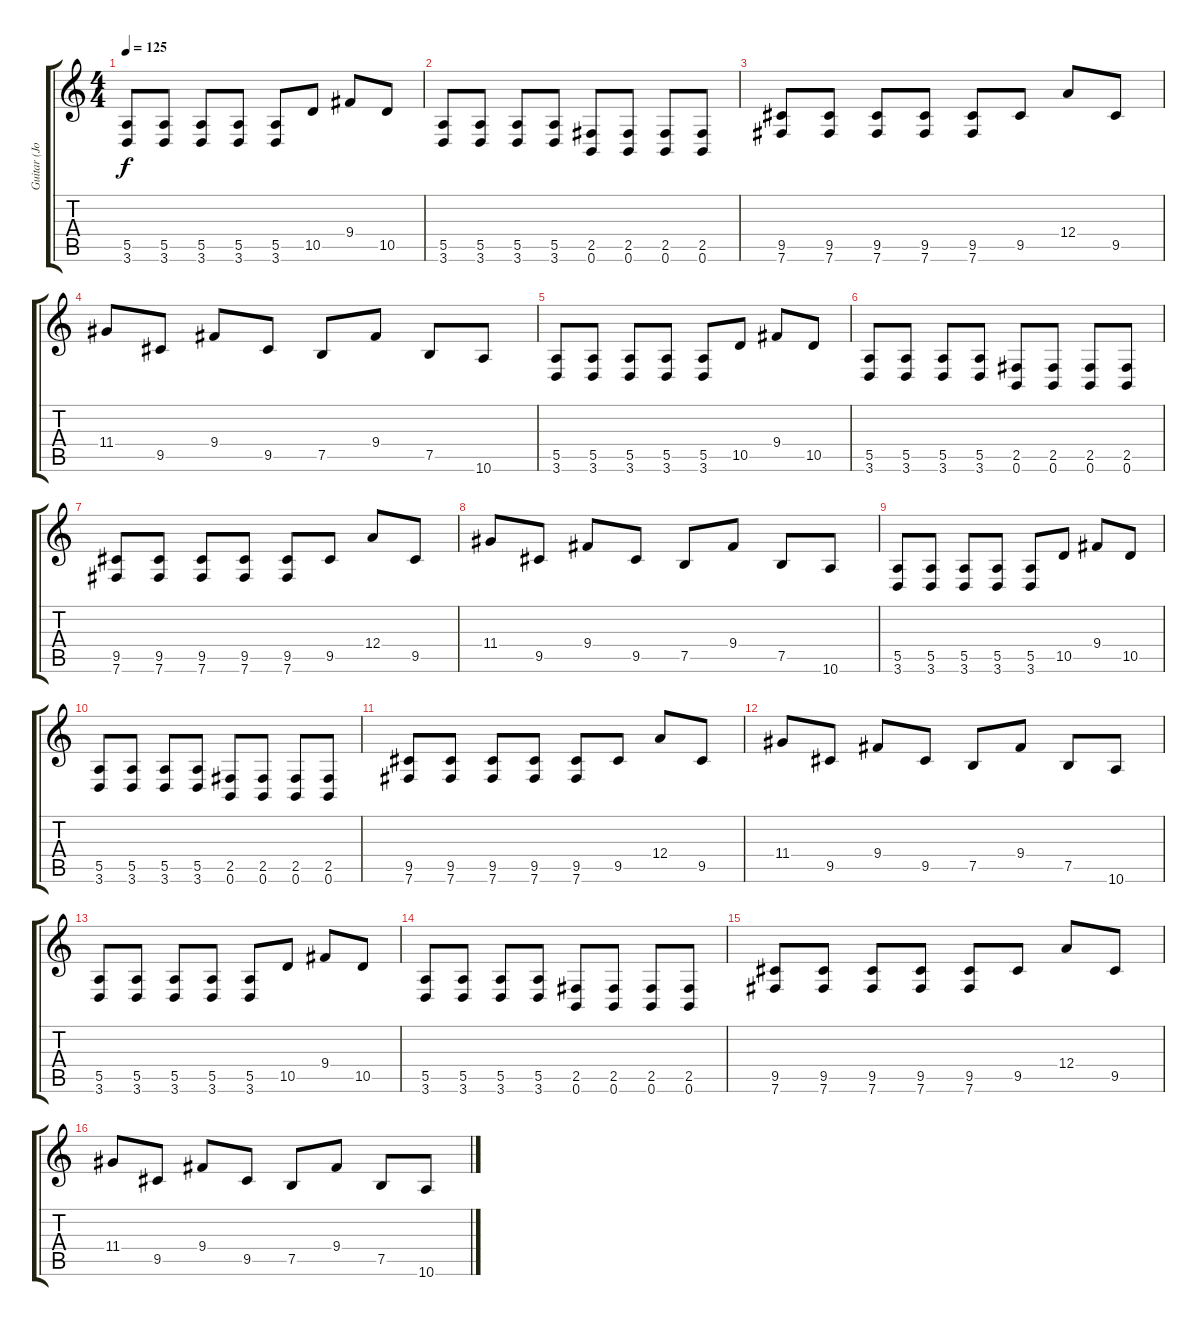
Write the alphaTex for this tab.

\track ("Guitar (Johan Goderberg)" "Guitar (Jo") {instrument distortionguitar}
\staff {score tabs}
\tuning (B3 Gb3 D3 A2 E2 B1) {hide}
\ts (4 4)
\tempo 125
\clef g2
\ks c
(5.5 3.6).8{dy f volume 13} (5.5 3.6).8 (5.5 3.6).8 (5.5 3.6).8 (5.5 3.6).8 10.5.8 9.4.8 10.5.8 |
(5.5 3.6).8 (5.5 3.6).8 (5.5 3.6).8 (5.5 3.6).8 (2.5 0.6).8 (2.5 0.6).8 (2.5 0.6).8 (2.5 0.6).8 |
(9.5 7.6).8 (9.5 7.6).8 (9.5 7.6).8 (9.5 7.6).8 (9.5 7.6).8 9.5.8 12.4.8 9.5.8 |
11.4.8 9.5.8 9.4.8 9.5.8 7.5.8 9.4.8 7.5.8 10.6.8 |
(5.5 3.6).8 (5.5 3.6).8 (5.5 3.6).8 (5.5 3.6).8 (5.5 3.6).8 10.5.8 9.4.8 10.5.8 |
(5.5 3.6).8 (5.5 3.6).8 (5.5 3.6).8 (5.5 3.6).8 (2.5 0.6).8 (2.5 0.6).8 (2.5 0.6).8 (2.5 0.6).8 |
(9.5 7.6).8 (9.5 7.6).8 (9.5 7.6).8 (9.5 7.6).8 (9.5 7.6).8 9.5.8 12.4.8 9.5.8 |
11.4.8 9.5.8 9.4.8 9.5.8 7.5.8 9.4.8 7.5.8 10.6.8 |
(5.5 3.6).8 (5.5 3.6).8 (5.5 3.6).8 (5.5 3.6).8 (5.5 3.6).8 10.5.8 9.4.8 10.5.8 |
(5.5 3.6).8 (5.5 3.6).8 (5.5 3.6).8 (5.5 3.6).8 (2.5 0.6).8 (2.5 0.6).8 (2.5 0.6).8 (2.5 0.6).8 |
(9.5 7.6).8 (9.5 7.6).8 (9.5 7.6).8 (9.5 7.6).8 (9.5 7.6).8 9.5.8 12.4.8 9.5.8 |
11.4.8 9.5.8 9.4.8 9.5.8 7.5.8 9.4.8 7.5.8 10.6.8 |
(5.5 3.6).8 (5.5 3.6).8 (5.5 3.6).8 (5.5 3.6).8 (5.5 3.6).8 10.5.8 9.4.8 10.5.8 |
(5.5 3.6).8 (5.5 3.6).8 (5.5 3.6).8 (5.5 3.6).8 (2.5 0.6).8 (2.5 0.6).8 (2.5 0.6).8 (2.5 0.6).8 |
(9.5 7.6).8 (9.5 7.6).8 (9.5 7.6).8 (9.5 7.6).8 (9.5 7.6).8 9.5.8 12.4.8 9.5.8 |
11.4.8 9.5.8 9.4.8 9.5.8 7.5.8 9.4.8 7.5.8 10.6.8
